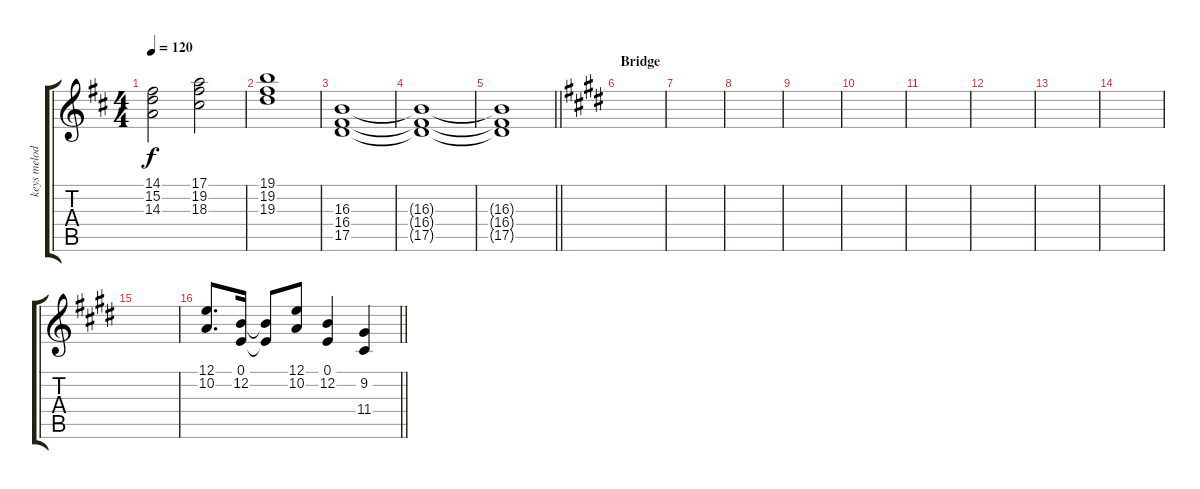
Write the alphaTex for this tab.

\track ("keys melody" "keys melod") {instrument stringensemble1}
\staff {score tabs}
\tuning (E4 B3 G3 D3 A2 E2) {hide}
\ts (4 4)
\tempo 120
\clef g2
\ks bminor
(14.1 15.2 14.3).2{dy f} (17.1 19.2 18.3).2 |
(19.1 19.2 19.3).1 |
(16.3 16.4 17.5).1 |
(16.3{t} 16.4{t} 17.5{t}).1 |
\barLineRight lightlight
(16.3{t} 16.4{t} 17.5{t}).1 |
\section ("" "Bridge")
\ks c#minor
|
|
|
|
|
|
|
|
|
|
\barLineRight lightlight
(12.1 10.2).8{d} (0.1 12.2).16 (0.1{t} 12.2{t}).8 (12.1 10.2).8 (0.1 12.2).4 (9.2 11.4).4
